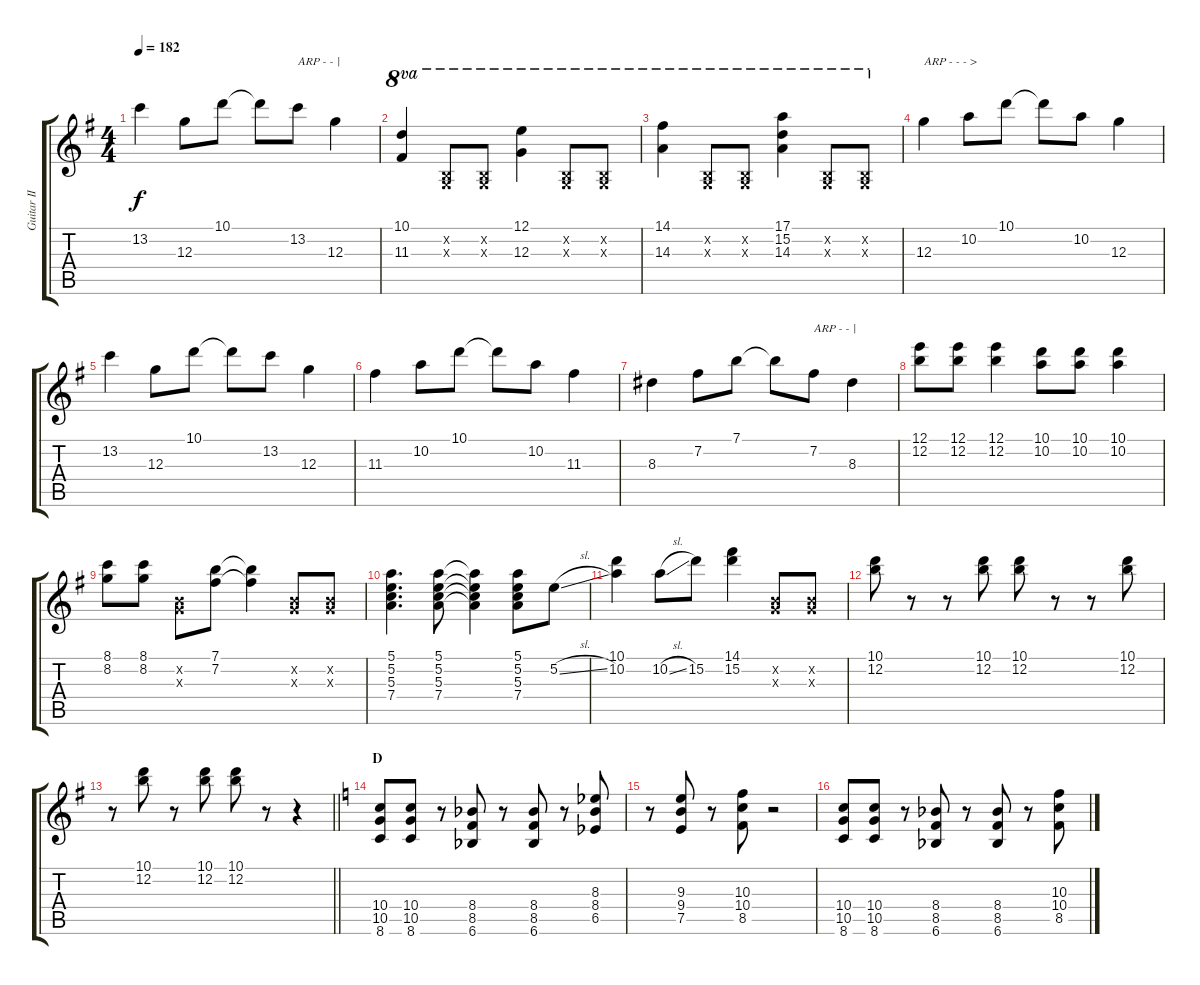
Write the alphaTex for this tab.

\track ("Guitar II (Nakano Azusa)" "Guitar II ") {instrument overdrivenguitar}
\staff {score tabs}
\tuning (E4 B3 G3 D3 A2 E2) {hide}
\ts (4 4)
\tempo 182
\clef g2
\ks g
13.2.4{dy f} 12.3.8 10.1.8 10.1{t}.8 13.2.8{txt "ARP - - |"} 12.3.4 |
(10.1 11.3).4{ot 8va} (0.2{x} 0.3{x}).8{ot 8va} (0.2{x} 0.3{x}).8{ot 8va} (12.1 12.3).4{ot 8va} (0.2{x} 0.3{x}).8{ot 8va} (0.2{x} 0.3{x}).8{ot 8va} |
(14.1 14.3).4{ot 8va} (0.2{x} 0.3{x}).8{ot 8va} (0.2{x} 0.3{x}).8{ot 8va} (17.1 15.2 14.3).4{ot 8va} (0.2{x} 0.3{x}).8{ot 8va} (0.2{x} 0.3{x}).8{ot 8va} |
12.3.4{txt "ARP - - - >"} 10.2.8 10.1.8 10.1{t}.8 10.2.8 12.3.4 |
13.2.4 12.3.8 10.1.8 10.1{t}.8 13.2.8 12.3.4 |
11.3.4 10.2.8 10.1.8 10.1{t}.8 10.2.8 11.3.4 |
8.3.4 7.2.8 7.1.8 7.1{t}.8 7.2.8{txt "ARP - - |"} 8.3.4 |
(12.1 12.2).8 (12.1 12.2).8 (12.1 12.2).4 (10.1 10.2).8 (10.1 10.2).8 (10.1 10.2).4 |
(8.1 8.2).8 (8.1 8.2).8 (0.2{x} 0.3{x}).8 (7.1 7.2).8 (7.1{t} 7.2{t}).4 (0.2{x} 0.3{x}).8 (0.2{x} 0.3{x}).8 |
(5.1 5.2 5.3 7.4).4{d} (5.1 5.2 5.3 7.4).8 (5.1{t} 5.2{t} 5.3{t} 7.4{t}).4 (5.1 5.2 5.3 7.4).8 5.2{sl}.8 |
(10.1 10.2).4 10.2{sl}.8 15.2.8 (14.1 15.2).4 (0.2{x} 0.3{x}).8 (0.2{x} 0.3{x}).8 |
(10.1 12.2).8 r.8 r.8 (10.1 12.2).8 (10.1 12.2).8 r.8 r.8 (10.1 12.2).8 |
\barLineRight lightlight
r.8 (10.1 12.2).8 r.8 (10.1 12.2).8 (10.1 12.2).8 r.8 r.4 |
\section ("" "D")
\ks c
(10.4 10.5 8.6).8 (10.4 10.5 8.6).8 r.8 (8.4{acc b} 8.5 6.6{acc b}).8 r.8 (8.4{acc b} 8.5 6.6{acc b}).8 r.8 (8.3{acc b} 8.4{acc b} 6.5{acc b}).8 |
r.8 (9.3 9.4 7.5).8 r.8 (10.3 10.4 8.5).8 r.2 |
(10.4 10.5 8.6).8 (10.4 10.5 8.6).8 r.8 (8.4{acc b} 8.5 6.6{acc b}).8 r.8 (8.4{acc b} 8.5 6.6{acc b}).8 r.8 (10.3 10.4 8.5).8
